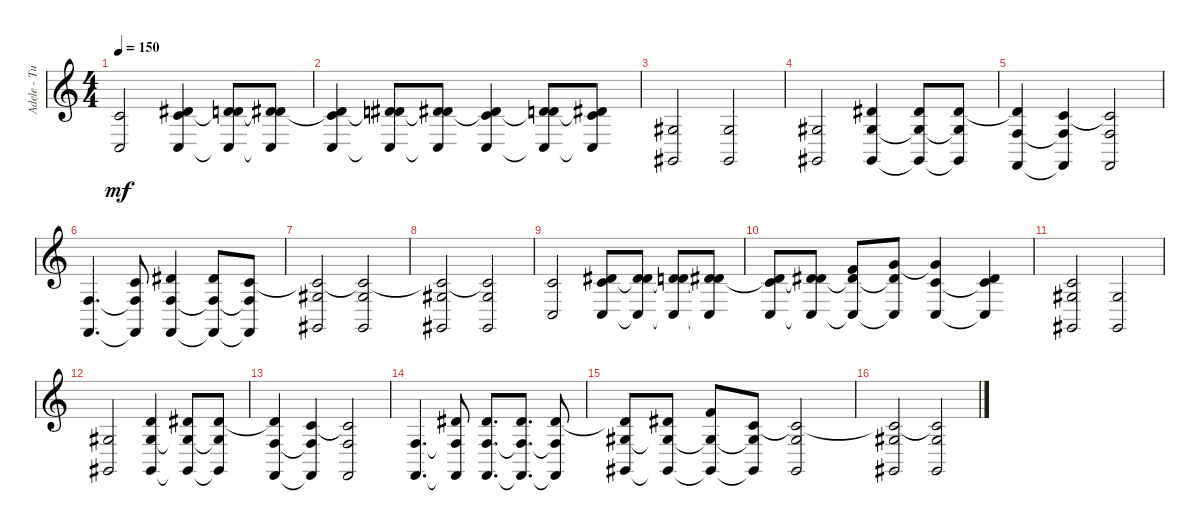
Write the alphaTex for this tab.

\track ("Adele - TurningTables 2011 (Staff 1)" "Adele - Tu") {instrument acousticgrandpiano}
\staff {score}
\tuning (E4 B3 G3 D3 A2 E2 B1) {hide}
\ts (4 4)
\tempo 150
\clef g2
\ks c
(1.2 3.5).2{dy mf} (4.2 5.3 3.5).4 (4.2{t} 7.3 3.5{t}).8 (4.2{t} 8.3 3.5{t}).8 |
(4.2{t} 5.3 3.5).4 (4.2{t} 7.3 3.5{t}).8 (4.2{t} 8.3 3.5{t}).8 (4.2{t} 5.3 3.5).4 (4.2{t} 7.3 3.5{t}).8 (4.2{t} 5.3 3.5{t}).8 |
(1.3 4.6).2 (1.3 4.6).2 |
(1.3 4.6).2 (4.2 1.3 4.6).4 (4.2 1.3{t} 4.6{t}).8 (4.2 1.3{t} 4.6{t}).8 |
(4.2{t} 3.4 1.6).4 (1.2 3.4{t} 1.6{t}).4 (1.2{t} 3.4 1.6).2 |
(3.4 1.6).4{d} (1.2 3.4{t} 1.6{t}).8 (4.2 3.4 1.6).4 (4.2 3.4{t} 1.6{t}).8 (1.2 3.4{t} 1.6{t}).8 |
(1.2{t} 1.3 4.6).2 (1.2{t} 1.3 4.6).2 |
(1.2{t} 1.3 4.6).2 (1.2{t} 1.3 4.6).2 |
(1.2 3.5).2 (4.2 5.3 3.5).8 (4.2{t} 8.3 3.5{t}).8 (4.2{t} 7.3 3.5{t}).8 (4.2{t} 8.3 3.5{t}).8 |
(4.2{t} 5.3 3.5).8 (4.2{t} 8.3 3.5{t}).8 (1.1 4.2{t} 3.5{t}).8 (3.1 4.2{t} 3.5{t}).8 (3.1{t} 1.2 3.5).4 (1.2{t} 8.3 3.5{t}).4 |
(1.2 1.3 4.6).2 (1.3 4.6).2 |
(1.3 4.6).2 (3.2 1.3 4.6).4 (4.2 1.3{t} 4.6{t}).8 (4.2 1.3{t} 4.6{t}).8 |
(4.2{t} 3.4 1.6).4 (1.2 3.4{t} 1.6{t}).4 (1.2{t} 3.4 1.6).2 |
(3.4 1.6).4{d} (4.2 3.4{t} 1.6{t}).8 (4.2 3.4 1.6).8{d} (4.2 3.4{t} 1.6{t}).8{d} (4.2 3.4{t} 1.6{t}).8 |
(4.2{t} 1.3 4.6).8 (4.2 1.3{t} 4.6{t}).8 (1.1 1.3{t} 4.6{t}).8 (1.2 1.3{t} 4.6{t}).8 (1.2{t} 1.3 4.6).2 |
(1.2{t} 1.3 4.6).2 (1.2{t} 1.3 4.6).2
